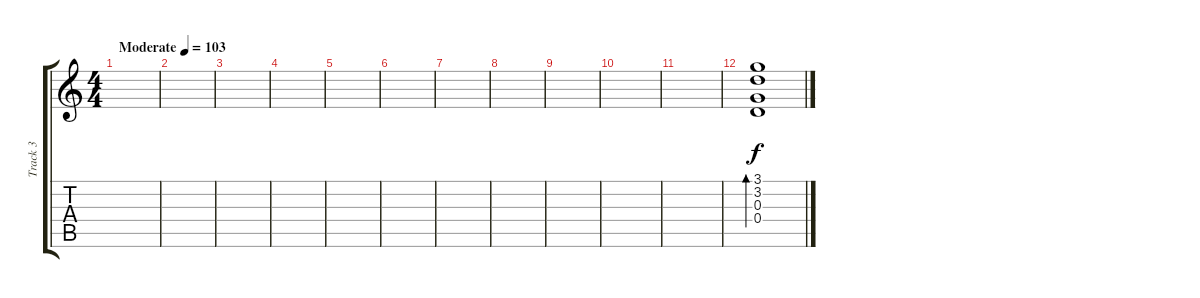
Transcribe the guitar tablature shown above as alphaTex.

\track ("Track 3" "Track 3") {instrument acousticguitarsteel}
\staff {score tabs}
\tuning (E4 B3 G3 D3 A2 E2) {hide}
\ts (4 4)
\tempo (103 "Moderate")
\clef g2
\ks c
|
|
|
|
|
|
|
|
|
|
|
(3.1 3.2 0.3 0.4).1{bd 480}
